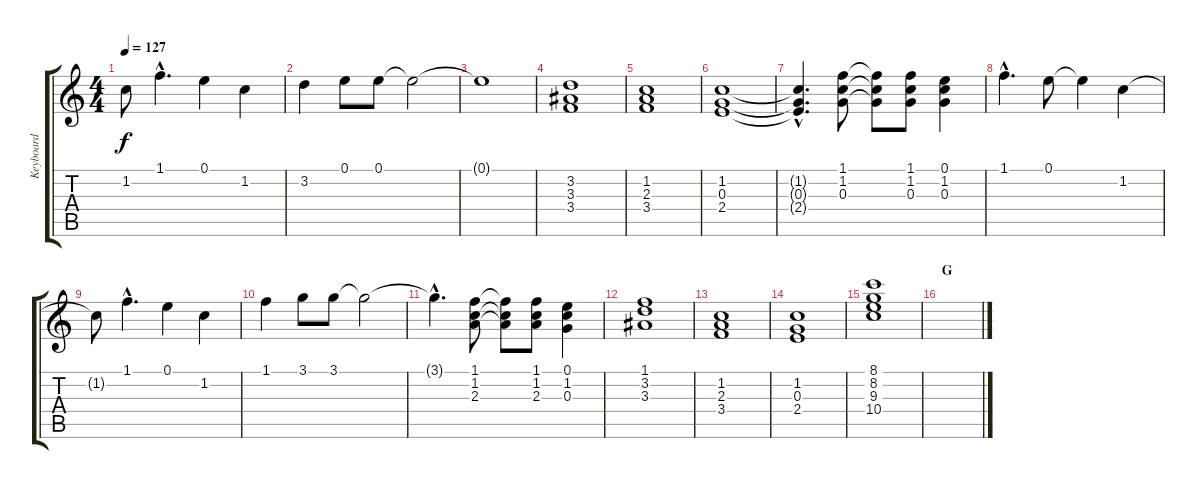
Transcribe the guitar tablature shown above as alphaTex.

\track ("Keyboard" "Keyboard") {instrument rockorgan}
\staff {score tabs}
\tuning (E5 B4 G4 D4 A3 E3) {hide}
\ts (4 4)
\tempo 127
\clef g2
\ks c
1.2{t}.8{dy f} 1.1{hac}.4{d} 0.1.4 1.2.4 |
3.2.4 0.1.8 0.1.8 0.1{t}.2 |
0.1{t}.1 |
(3.2 3.3 3.4).1 |
(1.2 2.3 3.4).1 |
(1.2 0.3 2.4).1 |
(1.2{hac t} 0.3{hac t} 2.4{hac t}).4{d} (1.1 1.2 0.3).8 (1.1{t} 1.2{t} 0.3{t}).8 (1.1 1.2 0.3).8 (0.1 1.2 0.3).4 |
1.1{hac}.4{d} 0.1.8 0.1{t}.4 1.2.4 |
1.2{t}.8 1.1{hac}.4{d} 0.1.4 1.2.4 |
1.1.4 3.1.8 3.1.8 3.1{t}.2 |
3.1{hac t}.4{d} (1.1 1.2 2.3).8 (1.1{t} 1.2{t} 2.3{t}).8 (1.1 1.2 2.3).8 (0.1 1.2 0.3).4 |
(1.1 3.2 3.3).1 |
(1.2 2.3 3.4).1 |
(1.2 0.3 2.4).1 |
(8.1 8.2 9.3 10.4).1 |
\section ("" "G")
